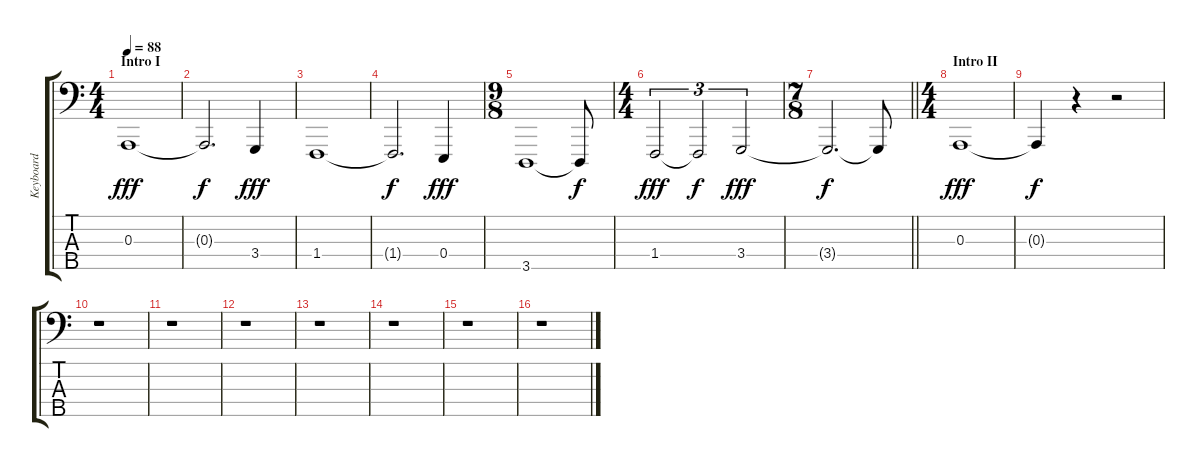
\track ("Keyboard" "Keyboard") {instrument lead2sawtooth}
\staff {score tabs}
\tuning (G2 D2 A1 E1 B0) {hide}
\ts (4 4)
\section ("" "Intro I")
\tempo 88
\clef f4
\ks c
0.3.1{dy fff instrument lead2sawtooth} |
0.3{t}.2{d dy f} 3.4.4{dy fff} |
1.4.1 |
1.4{t}.2{d dy f} 0.4.4{dy fff} |
\ts (9 8)
3.5.1 3.5{t}.8{dy f} |
\ts (4 4)
1.4.2{tu (3 2) dy fff} 1.4{t}.2{tu (3 2) dy f} 3.4.2{tu (3 2) dy fff} |
\ts (7 8)
\barLineRight lightlight
3.4{t}.2{d dy f} 3.4{t}.8 |
\ts (4 4)
\section ("" "Intro II")
0.3.1{dy fff} |
0.3{t}.4{dy f} r.4 r.2 |
r.1 |
r.1 |
r.1 |
r.1 |
r.1 |
r.1 |
r.1
